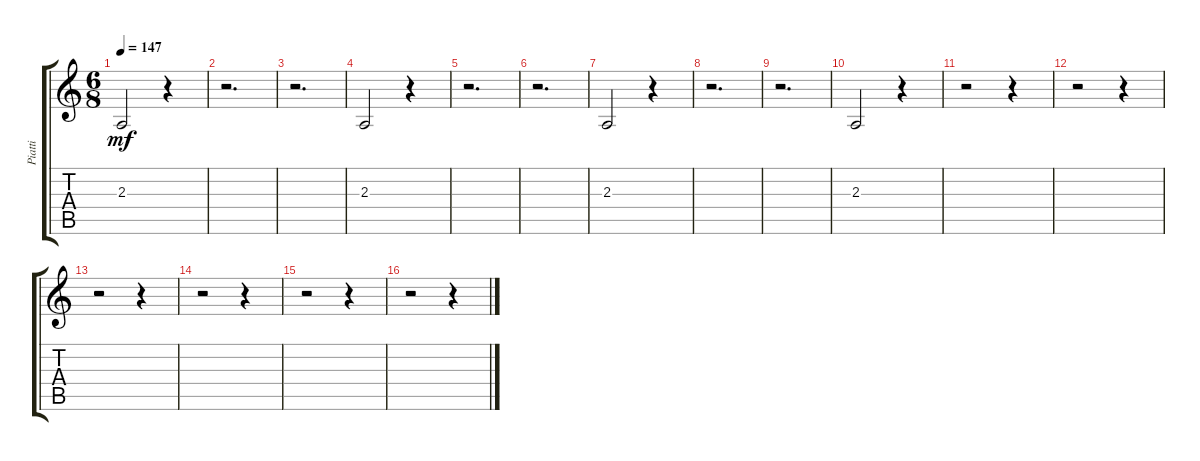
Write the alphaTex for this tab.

\track ("Piatti" "Piatti") {instrument pizzicatostrings}
\staff {score tabs}
\tuning (E4 B3 G3 D3 A2 E2) {hide}
\ts (6 8)
\tempo 147
\clef g2
\ks c
2.3.2{dy mf} r.4 |
r.2{d} |
r.2{d} |
2.3.2 r.4 |
r.2{d} |
r.2{d} |
2.3.2 r.4 |
r.2{d} |
r.2{d} |
2.3.2 r.4 |
r.2 r.4 |
r.2 r.4 |
r.2 r.4 |
r.2 r.4 |
r.2 r.4 |
r.2 r.4
